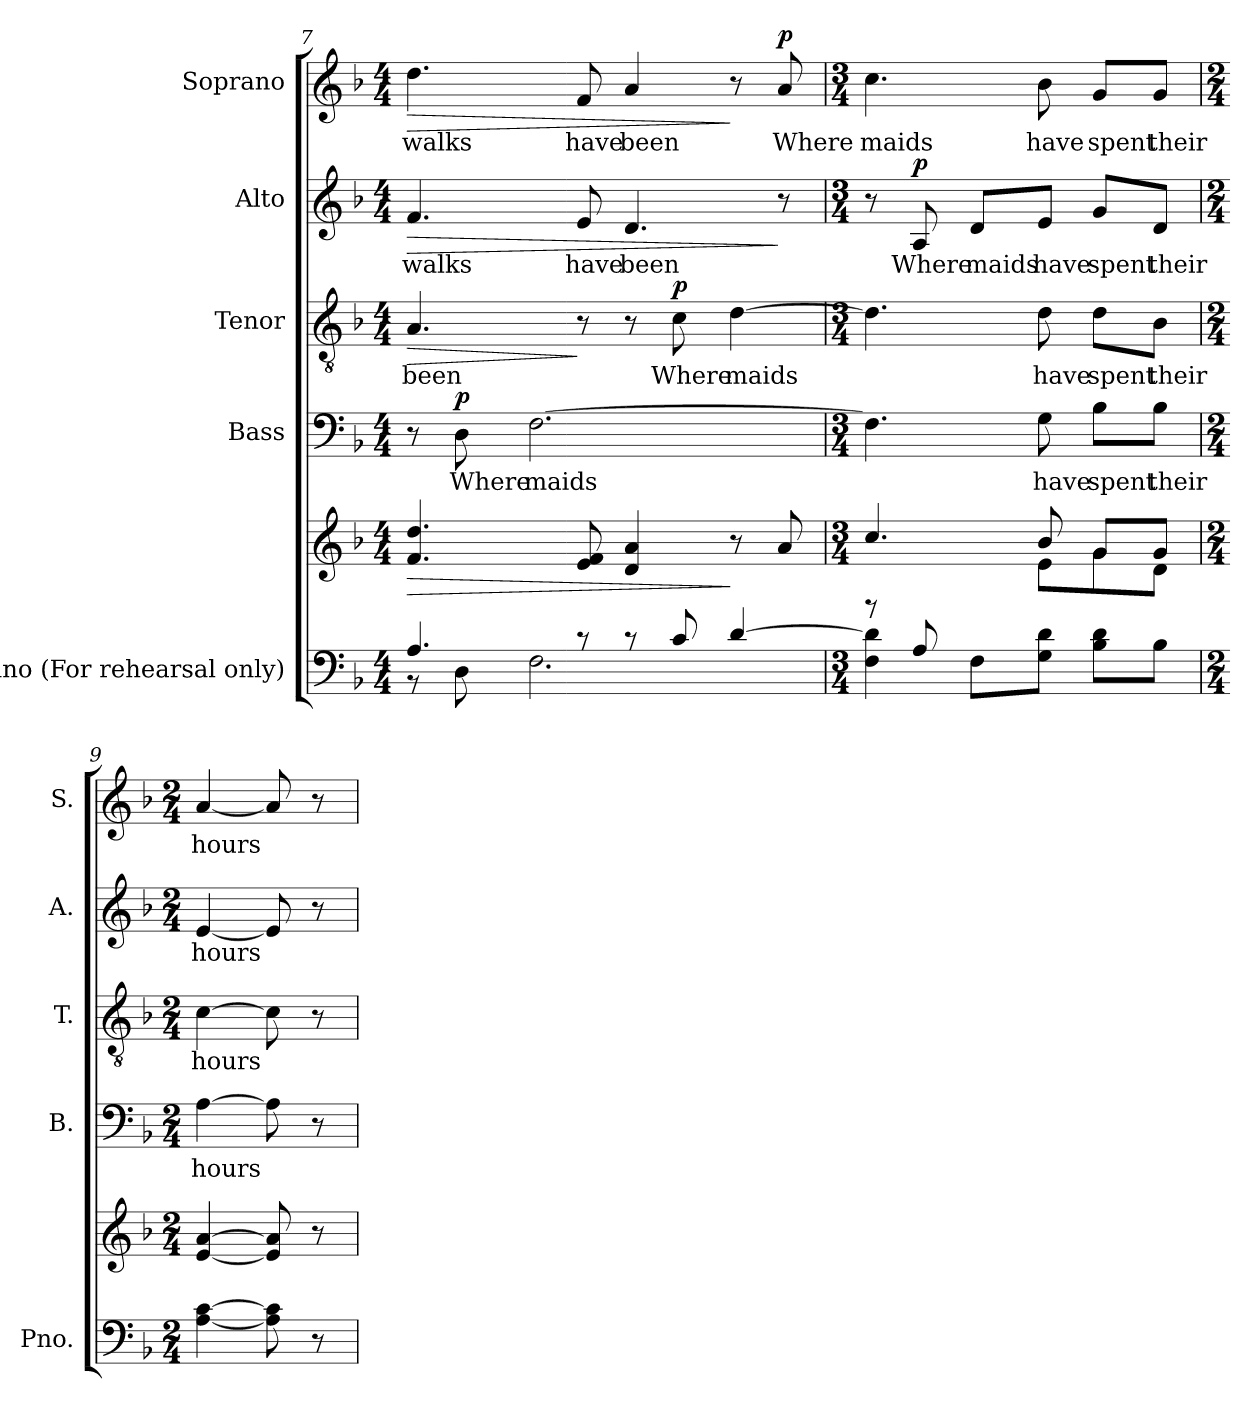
**kern	**kern	**dynam	**kern	**text	**dynam	**kern	**text	**dynam	**kern	**text	**dynam	**kern	**text	**dynam
*part5	*part5	*part5	*part4	*part4	*part4	*part3	*part3	*part3	*part2	*part2	*part2	*part1	*part1	*part1
*staff6	*staff5	*staff5/6	*staff4	*staff4	*staff4	*staff3	*staff3	*staff3	*staff2	*staff2	*staff2	*staff1	*staff1	*staff1
*I"Piano (For rehearsal only)	*	*	*I"Bass	*	*	*I"Tenor	*	*	*I"Alto	*	*	*I"Soprano	*	*
*I'Pno.	*	*	*I'B.	*	*	*I'T.	*	*	*I'A.	*	*	*I'S.	*	*
!!LO:PB:g=z
*clefF4	*clefG2	*	*clefF4	*	*	*clefGv2	*	*	*clefG2	*	*	*clefG2	*	*
*	*	*	*	*	*	*ITrd7c12	*	*	*	*	*	*	*	*
*k[b-]	*k[b-]	*	*k[b-]	*	*	*k[b-]	*	*	*k[b-]	*	*	*k[b-]	*	*
*F:	*F:	*	*F:	*	*	*F:	*	*	*F:	*	*	*F:	*	*
*M4/4	*M4/4	*	*M4/4	*	*	*M4/4	*	*	*M4/4	*	*	*M4/4	*	*
=7	=7	=7	=7	=7	=7	=7	=7	=7	=7	=7	=7	=7	=7	=7
*^	*	*	*	*	*	*	*	*	*	*	*	*	*	*
!	!	!	!LO:HP:b	!	!	!	!	!	!	!	!	!	!	!	!
!	!	!	!	!	!	!	!	!LO:LY:b:color=#000000	!LO:HP:b	!	!	!	!	!	!
!	!	!	!	!	!	!	!	!	!	!	!LO:LY:b:color=#000000	!LO:HP:b	!	!	!
!	!	!	!	!	!	!	!	!	!	!	!	!	!	!LO:LY:b:color=#000000	!LO:HP:b
4.Ai/	8r	4.fi/ 4.ddi	>	8r	.	.	4.AAi/	been	>	4.fi/	walks	>	4.ddi\	walks	>
!	!	!	!	!	!LO:LY:b:color=#000000	!	!	!	!	!	!	!	!	!	!
.	8Di\	.	.	8Di\	Where	p	.	.	.	.	.	.	.	.	.
!	!	!	!	!	!LO:LY:b:color=#000000	!	!	!	!	!	!	!	!	!	!
.	2.Fi\	.	.	[>2.Fi\	maids	.	.	.	.	.	.	.	.	.	.
!	!	!	!	!	!	!	!	!	!	!	!LO:LY:b:color=#000000	!	!	!	!
!	!	!	!	!	!	!	!	!	!	!	!	!	!	!LO:LY:b:color=#000000	!
8r	.	8ei/ 8fi	.	.	.	.	8r	.	]	8ei/	have	.	8fi/	have	.
!	!	!	!	!	!	!	!	!	!	!	!LO:LY:b:color=#000000	!	!	!	!
!	!	!	!	!	!	!	!	!	!	!	!	!	!	!LO:LY:b:color=#000000	!
8r	.	4di/ 4ai	.	.	.	.	8r	.	.	4.di/	been	.	4ai/	been	.
!	!	!	!	!	!	!	!	!LO:LY:b:color=#000000	!	!	!	!	!	!	!
8ci/	.	.	.	.	.	.	8Ci\	Where	p	.	.	.	.	.	.
!	!	!	!	!	!	!	!	!LO:LY:b:color=#000000	!	!	!	!	!	!	!
[>4di/	.	8r	]	.	.	.	[>4Di\	maids	.	.	.	.	8r	.	]
!	!	!	!	!	!	!	!	!	!	!	!	!	!	!LO:LY:b:color=#000000	!
.	.	8ai/	.	.	.	.	.	.	.	8r	.	]	8ai/	Where	p
=8	=8	=8	=8	=8	=8	=8	=8	=8	=8	=8	=8	=8	=8	=8	=8
*M3/4	*	*M3/4	*	*M3/4	*	*	*M3/4	*	*	*M3/4	*	*	*M3/4	*	*
*	*	*^	*	*	*	*	*	*	*	*	*	*	*	*	*
*	*	*	*^	*	*	*	*	*	*	*	*	*	*	*	*	*
!	!	!	!	!	!	!	!	!	!	!	!	!	!	!	!	!LO:LY:b:color=#000000	!
8r	4Fi\ 4di]	4.cci/	4.ryy	4ryy	.	4.Fi\]	.	.	4.Di\]	.	.	8r	.	.	4.cci\	maids	.
!	!	!	!	!	!	!	!	!	!	!	!	!	!LO:LY:b:color=#000000	!	!	!	!
8Ai/L	.	.	.	.	.	.	.	.	.	.	.	8Ai/	Where	p	.	.	.
!	!	!	!	!	!	!	!	!	!	!	!	!	!LO:LY:b:color=#000000	!	!	!	!
8ryy	8Fi\L	.	.	8di\J	.	.	.	.	.	.	.	8di/L	maids	.	.	.	.
!	!	!	!	!	!	!	!LO:LY:b:color=#000000	!	!	!	!	!	!	!	!	!	!
!	!	!	!	!	!	!	!	!	!	!LO:LY:b:color=#000000	!	!	!	!	!	!	!
!	!	!	!	!	!	!	!	!	!	!	!	!	!LO:LY:b:color=#000000	!	!	!	!
!	!	!	!	!	!	!	!	!	!	!	!	!	!	!	!	!LO:LY:b:color=#000000	!
8ryy	8Gi\ 8diJ	8b-i/	8ei\L	4.ryy	.	8Gi\	have	.	8Di\	have	.	8ei/J	have	.	8b-i\	have	.
!	!	!	!	!	!	!	!LO:LY:b:color=#000000	!	!	!	!	!	!	!	!	!	!
!	!	!	!	!	!	!	!	!	!	!LO:LY:b:color=#000000	!	!	!	!	!	!	!
!	!	!	!	!	!	!	!	!	!	!	!	!	!LO:LY:b:color=#000000	!	!	!	!
!	!	!	!	!	!	!	!	!	!	!	!	!	!	!	!	!LO:LY:b:color=#000000	!
8ryy	8B-i\ 8diL	8gi/L	8gi\	.	.	8B-i\L	spent	.	8Di\L	spent	.	8gi/L	spent	.	8gi/L	spent	.
!	!	!	!	!	!	!	!LO:LY:b:color=#000000	!	!	!	!	!	!	!	!	!	!
!	!	!	!	!	!	!	!	!	!	!LO:LY:b:color=#000000	!	!	!	!	!	!	!
!	!	!	!	!	!	!	!	!	!	!	!	!	!LO:LY:b:color=#000000	!	!	!	!
!	!	!	!	!	!	!	!	!	!	!	!	!	!	!	!	!LO:LY:b:color=#000000	!
8ryy	8B-i\J	8gi/J	8di\J	.	.	8B-i\J	their	.	8BB-i\J	their	.	8di/J	their	.	8gi/J	their	.
*v	*v	*	*	*	*	*	*	*	*	*	*	*	*	*	*	*	*
*	*v	*v	*v	*	*	*	*	*	*	*	*	*	*	*	*	*
=9	=9	=9	=9	=9	=9	=9	=9	=9	=9	=9	=9	=9	=9	=9
*M2/4	*M2/4	*	*M2/4	*	*	*M2/4	*	*	*M2/4	*	*	*M2/4	*	*
*^	*^	*	*	*	*	*	*	*	*	*	*	*	*	*
!	!	!	!	!	!	!LO:LY:b:color=#000000	!	!	!	!	!	!	!	!	!	!
*v	*v	*	*	*	*	*	*	*	*	*	*	*	*	*	*	*
*	*v	*v	*	*	*	*	*	*	*	*	*	*	*	*	*
*^	*^	*	*	*	*	*	*	*	*	*	*	*	*	*
!	!	!	!	!	!	!	!	!	!LO:LY:b:color=#000000	!	!	!	!	!	!	!
*v	*v	*	*	*	*	*	*	*	*	*	*	*	*	*	*	*
*	*v	*v	*	*	*	*	*	*	*	*	*	*	*	*	*
*^	*^	*	*	*	*	*	*	*	*	*	*	*	*	*
!	!	!	!	!	!	!	!	!	!	!	!	!LO:LY:b:color=#000000	!	!	!	!
*v	*v	*	*	*	*	*	*	*	*	*	*	*	*	*	*	*
*	*v	*v	*	*	*	*	*	*	*	*	*	*	*	*	*
*^	*^	*	*	*	*	*	*	*	*	*	*	*	*	*
!	!	!	!	!	!	!	!	!	!	!	!	!	!	!	!LO:LY:b:color=#000000	!
*v	*v	*	*	*	*	*	*	*	*	*	*	*	*	*	*	*
*	*v	*v	*	*	*	*	*	*	*	*	*	*	*	*	*
[<4Ai\ [>4ci	[<4ei/ [>4ai	.	[>4Ai\	hours	.	[>4Ci\	hours	.	[<4ei/	hours	.	[<4ai/	hours	.
8Ai\] 8ci]	8ei/] 8ai]	.	8Ai\]	.	.	8Ci\]	.	.	8ei/]	.	.	8ai/]	.	.
8r	8r	.	8r	.	.	8r	.	.	8r	.	.	8r	.	.
=	=	=	=	=	=	=	=	=	=	=	=	=	=	=
*-	*-	*-	*-	*-	*-	*-	*-	*-	*-	*-	*-	*-	*-	*-
